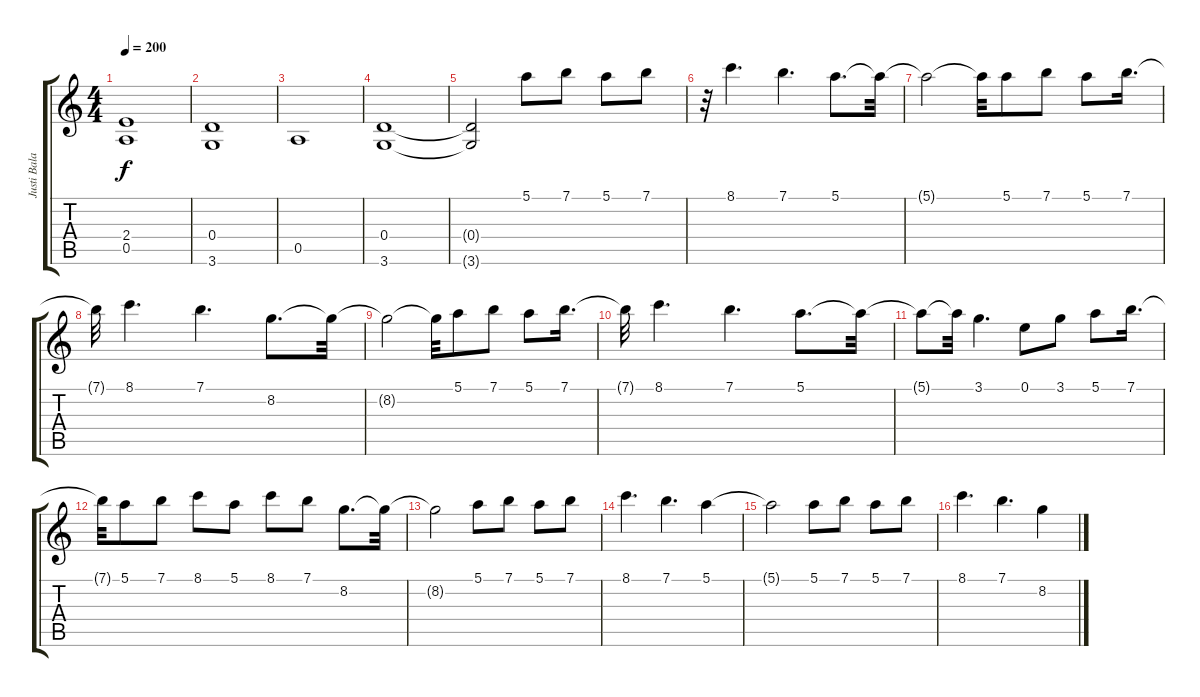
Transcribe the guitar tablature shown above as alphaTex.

\track ("Justi Bala" "Justi Bala") {instrument distortionguitar}
\staff {score tabs}
\tuning (E4 B3 G3 D3 A2 E2) {hide}
\ts (4 4)
\tempo 200
\clef g2
\ks c
(2.4 0.5).1{dy f} |
(0.4 3.6).1 |
0.5.1 |
(0.4 3.6).1 |
(0.4{t} 3.6{t}).2 5.1.8 7.1.8 5.1.8 7.1.8 |
r.32 8.1.4{d} 7.1.4{d} 5.1.8{d} 5.1{t}.32 |
5.1{t}.2 5.1{t}.32 5.1.8 7.1.8 5.1.8 7.1.16{d} |
7.1{t}.32 8.1.4{d} 7.1.4{d} 8.2.8{d} 8.2{t}.32 |
8.2{t}.2 8.2{t}.32 5.1.8 7.1.8 5.1.8 7.1.16{d} |
7.1{t}.32 8.1.4{d} 7.1.4{d} 5.1.8{d} 5.1{t}.32 |
5.1{t}.8 5.1{t}.32 3.1.4{d} 0.1.8 3.1.8 5.1.8 7.1.16{d} |
7.1{t}.32 5.1.8 7.1.8 8.1.8 5.1.8 8.1.8 7.1.8 8.2.8{d} 8.2{t}.32 |
8.2{t}.2 5.1.8 7.1.8 5.1.8 7.1.8 |
8.1.4{d} 7.1.4{d} 5.1.4 |
5.1{t}.2 5.1.8 7.1.8 5.1.8 7.1.8 |
8.1.4{d} 7.1.4{d} 8.2.4
